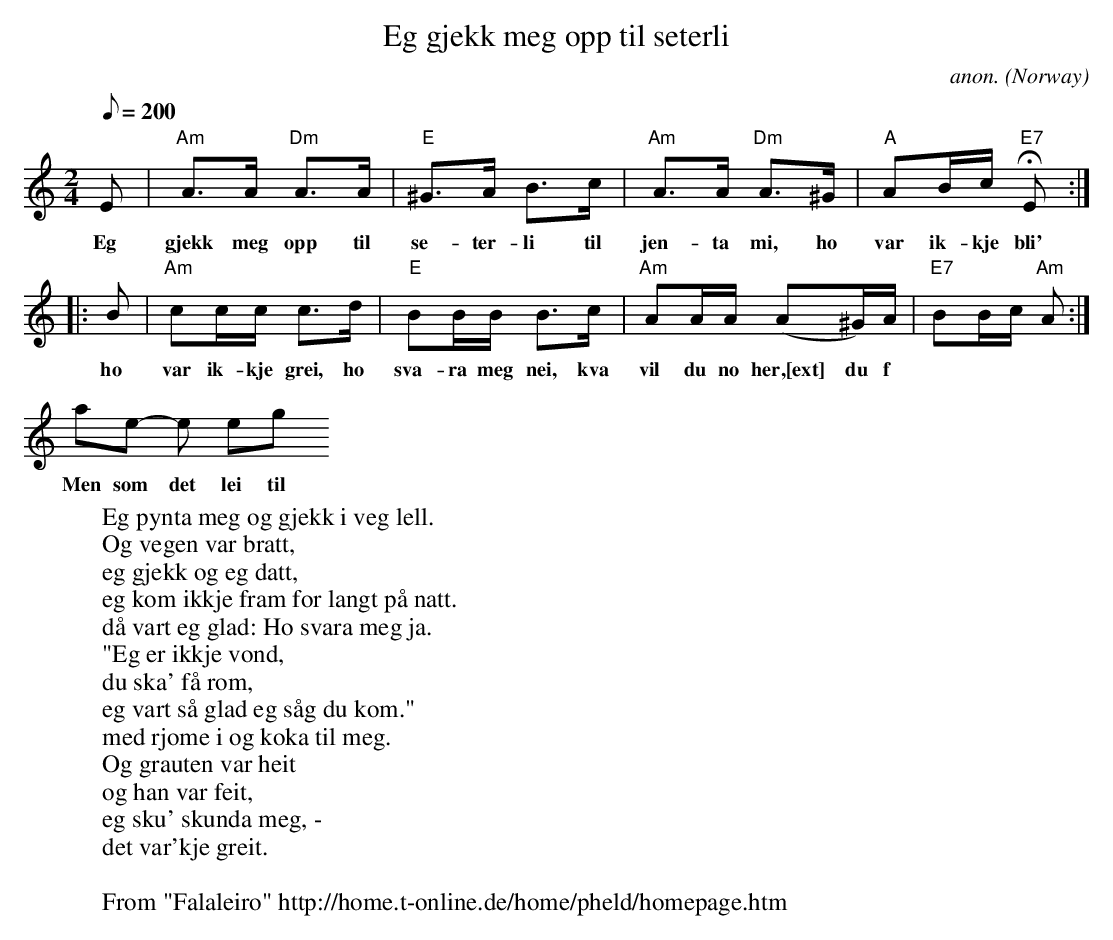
X:1
T:Eg gjekk meg opp til seterli
M:2/4
L:1/8
Q:200
C:anon.
O:Norway
K:Am
E|"Am"A>A "Dm"A>A|"E"^G>A B>c|"Am"A>A "Dm"A>^G|"A"AB/c/ "E7"HE:|
w:Eg gjekk meg opp til se- ter- li til jen- ta mi, ho var ik- kje bli'
|:B|"Am"cc/c/ c>d|"E"BB/B/ B>c|"Am"AA/A/ (A^G/)A/|"E7"BB/c/ "Am"A:|]
w:ho var ik- kje grei, ho sva- ra meg nei, kva vil du no her,[ext] du f\
aer ik- kje meg.
w:Men som det lei til laurdagskveld,
W:Eg pynta meg og gjekk i veg lell.
W:Og vegen var bratt,
W:eg gjekk og eg datt,
W:eg kom ikkje fram f\or langt p\aa natt.
w:Men som eg kom til seterstad,
W:d\aa vart eg glad: Ho svara meg ja.
W:"Eg er ikkje vond,
W:du ska' f\aa rom,
W:eg vart s\aa glad eg s\aag du kom."
w:S\aa hengd' ho over gryta si
W:med rjome i og koka til meg.
W:Og grauten var heit
W:og han var feit,
W:eg sku' skunda meg, -
W:det var'kje greit.
W:
W: From "Falaleiro" http://home.t-online.de/home/pheld/homepage.htm
